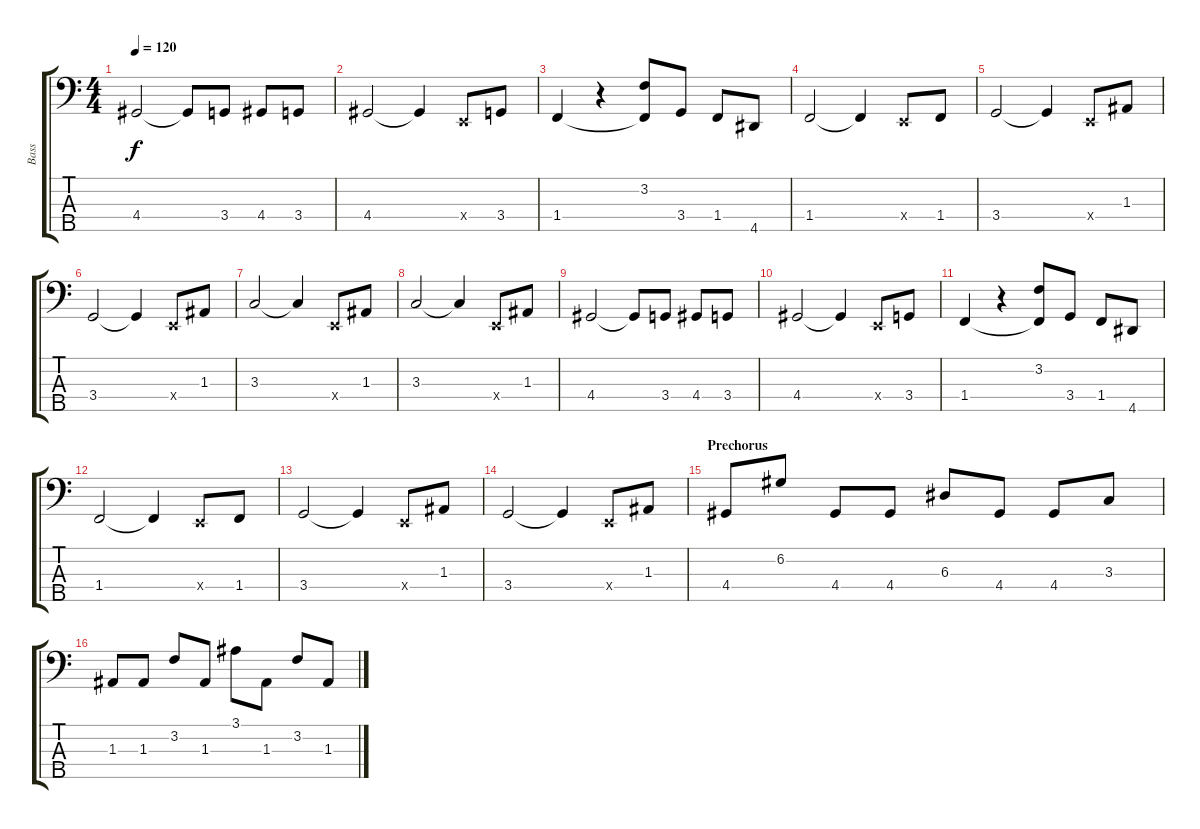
\track ("Bass" "Bass") {instrument electricbassfinger}
\staff {score tabs}
\tuning (G2 D2 A1 E1 B0) {hide}
\ts (4 4)
\tempo 120
\clef f4
\ks c
4.4.2{dy f} 4.4{t}.8 3.4.8 4.4.8 3.4.8 |
4.4.2 4.4{t}.4 0.4{x}.8 3.4.8 |
1.4.4 r.4 (3.2 1.4{t}).8 3.4.8 1.4.8 4.5.8 |
1.4.2 1.4{t}.4 0.4{x}.8 1.4.8 |
3.4.2 3.4{t}.4 0.4{x}.8 1.3.8 |
3.4.2 3.4{t}.4 0.4{x}.8 1.3.8 |
3.3.2 3.3{t}.4 0.4{x}.8 1.3.8 |
3.3.2 3.3{t}.4 0.4{x}.8 1.3.8 |
4.4.2 4.4{t}.8 3.4.8 4.4.8 3.4.8 |
4.4.2 4.4{t}.4 0.4{x}.8 3.4.8 |
1.4.4 r.4 (3.2 1.4{t}).8 3.4.8 1.4.8 4.5.8 |
1.4.2 1.4{t}.4 0.4{x}.8 1.4.8 |
3.4.2 3.4{t}.4 0.4{x}.8 1.3.8 |
3.4.2 3.4{t}.4 0.4{x}.8 1.3.8 |
\section ("" "Prechorus")
4.4.8 6.2.8 4.4.8 4.4.8 6.3.8 4.4.8 4.4.8 3.3.8 |
1.3.8 1.3.8 3.2.8 1.3.8 3.1.8 1.3.8 3.2.8 1.3.8
